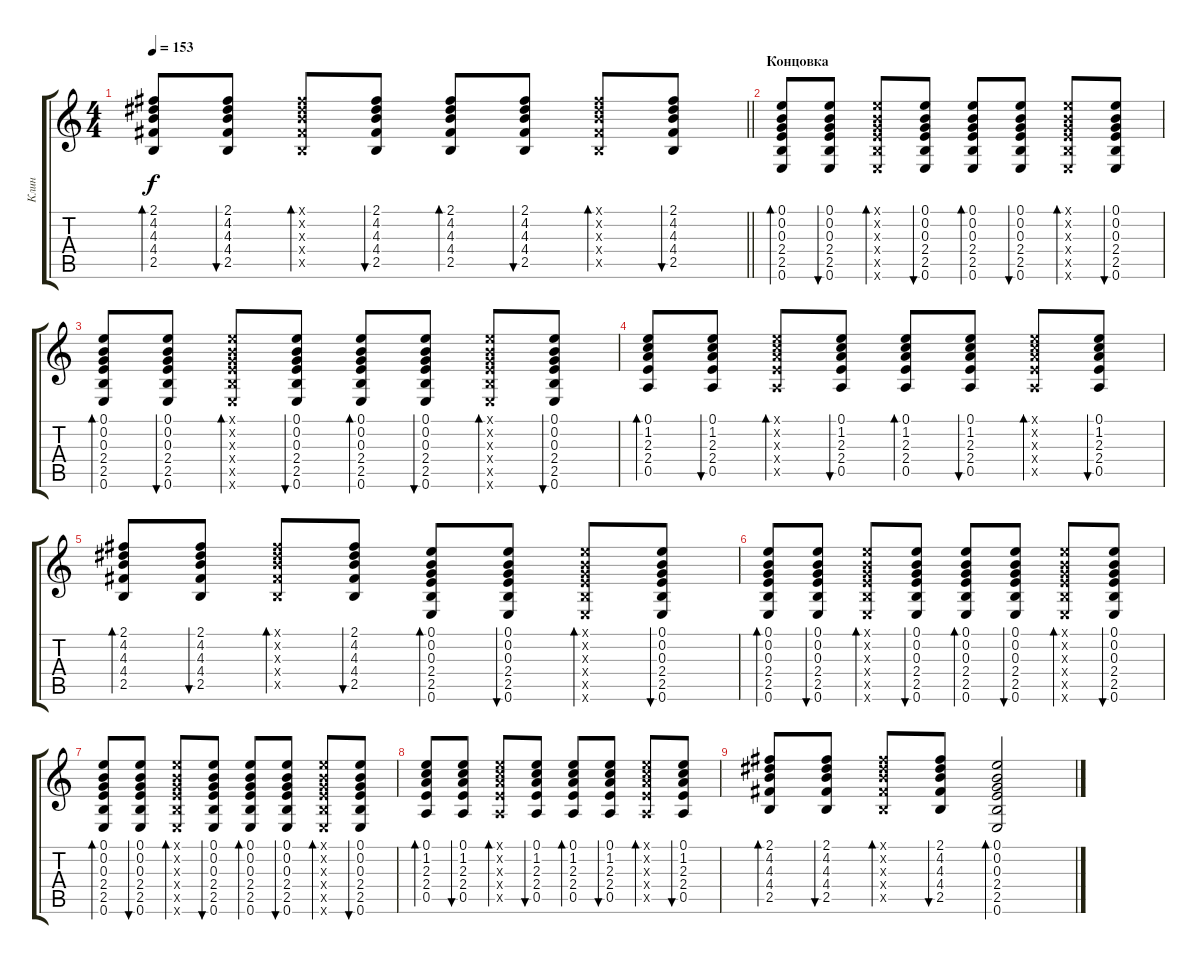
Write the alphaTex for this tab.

\track ("Клин" "Клин") {instrument electricguitarclean}
\staff {score tabs}
\tuning (E4 B3 G3 D3 A2 E2) {hide}
\ts (4 4)
\tempo 153
\clef g2
\barLineRight lightlight
\ks c
(2.1 4.2 4.3 4.4 2.5).8{bd 30 dy f} (2.1 4.2 4.3 4.4 2.5).8{bu 30} (2.1{x} 4.2{x} 4.3{x} 4.4{x} 2.5{x}).8{bd 30} (2.1 4.2 4.3 4.4 2.5).8{bu 30} (2.1 4.2 4.3 4.4 2.5).8{bd 30} (2.1 4.2 4.3 4.4 2.5).8{bu 30} (2.1{x} 4.2{x} 4.3{x} 4.4{x} 2.5{x}).8{bd 30} (2.1 4.2 4.3 4.4 2.5).8{bu 30} |
\section ("" "Концовка")
(0.1 0.2 0.3 2.4 2.5 0.6).8{bd 30} (0.1 0.2 0.3 2.4 2.5 0.6).8{bu 30} (0.1{x} 0.2{x} 0.3{x} 2.4{x} 2.5{x} 0.6{x}).8{bd 30} (0.1 0.2 0.3 2.4 2.5 0.6).8{bu 30} (0.1 0.2 0.3 2.4 2.5 0.6).8{bd 30} (0.1 0.2 0.3 2.4 2.5 0.6).8{bu 30} (0.1{x} 0.2{x} 0.3{x} 2.4{x} 2.5{x} 0.6{x}).8{bd 30} (0.1 0.2 0.3 2.4 2.5 0.6).8{bu 30} |
(0.1 0.2 0.3 2.4 2.5 0.6).8{bd 30} (0.1 0.2 0.3 2.4 2.5 0.6).8{bu 30} (0.1{x} 0.2{x} 0.3{x} 2.4{x} 2.5{x} 0.6{x}).8{bd 30} (0.1 0.2 0.3 2.4 2.5 0.6).8{bu 30} (0.1 0.2 0.3 2.4 2.5 0.6).8{bd 30} (0.1 0.2 0.3 2.4 2.5 0.6).8{bu 30} (0.1{x} 0.2{x} 0.3{x} 2.4{x} 2.5{x} 0.6{x}).8{bd 30} (0.1 0.2 0.3 2.4 2.5 0.6).8{bu 30} |
(0.1 1.2 2.3 2.4 0.5).8{bd 30} (0.1 1.2 2.3 2.4 0.5).8{bu 30} (0.1{x} 1.2{x} 2.3{x} 2.4{x} 0.5{x}).8{bd 30} (0.1 1.2 2.3 2.4 0.5).8{bu 30} (0.1 1.2 2.3 2.4 0.5).8{bd 30} (0.1 1.2 2.3 2.4 0.5).8{bu 30} (0.1{x} 1.2{x} 2.3{x} 2.4{x} 0.5{x}).8{bd 30} (0.1 1.2 2.3 2.4 0.5).8{bu 30} |
(2.1 4.2 4.3 4.4 2.5).8{bd 30} (2.1 4.2 4.3 4.4 2.5).8{bu 30} (2.1{x} 4.2{x} 4.3{x} 4.4{x} 2.5{x}).8{bd 30} (2.1 4.2 4.3 4.4 2.5).8{bu 30} (0.1 0.2 0.3 2.4 2.5 0.6).8{bd 30} (0.1 0.2 0.3 2.4 2.5 0.6).8{bu 30} (0.1{x} 0.2{x} 0.3{x} 2.4{x} 2.5{x} 0.6{x}).8{bd 30} (0.1 0.2 0.3 2.4 2.5 0.6).8{bu 30} |
(0.1 0.2 0.3 2.4 2.5 0.6).8{bd 30} (0.1 0.2 0.3 2.4 2.5 0.6).8{bu 30} (0.1{x} 0.2{x} 0.3{x} 2.4{x} 2.5{x} 0.6{x}).8{bd 30} (0.1 0.2 0.3 2.4 2.5 0.6).8{bu 30} (0.1 0.2 0.3 2.4 2.5 0.6).8{bd 30} (0.1 0.2 0.3 2.4 2.5 0.6).8{bu 30} (0.1{x} 0.2{x} 0.3{x} 2.4{x} 2.5{x} 0.6{x}).8{bd 30} (0.1 0.2 0.3 2.4 2.5 0.6).8{bu 30} |
(0.1 0.2 0.3 2.4 2.5 0.6).8{bd 30} (0.1 0.2 0.3 2.4 2.5 0.6).8{bu 30} (0.1{x} 0.2{x} 0.3{x} 2.4{x} 2.5{x} 0.6{x}).8{bd 30} (0.1 0.2 0.3 2.4 2.5 0.6).8{bu 30} (0.1 0.2 0.3 2.4 2.5 0.6).8{bd 30} (0.1 0.2 0.3 2.4 2.5 0.6).8{bu 30} (0.1{x} 0.2{x} 0.3{x} 2.4{x} 2.5{x} 0.6{x}).8{bd 30} (0.1 0.2 0.3 2.4 2.5 0.6).8{bu 30} |
(0.1 1.2 2.3 2.4 0.5).8{bd 30} (0.1 1.2 2.3 2.4 0.5).8{bu 30} (0.1{x} 1.2{x} 2.3{x} 2.4{x} 0.5{x}).8{bd 30} (0.1 1.2 2.3 2.4 0.5).8{bu 30} (0.1 1.2 2.3 2.4 0.5).8{bd 30} (0.1 1.2 2.3 2.4 0.5).8{bu 30} (0.1{x} 1.2{x} 2.3{x} 2.4{x} 0.5{x}).8{bd 30} (0.1 1.2 2.3 2.4 0.5).8{bu 30} |
(2.1 4.2 4.3 4.4 2.5).8{bd 30} (2.1 4.2 4.3 4.4 2.5).8{bu 30} (2.1{x} 4.2{x} 4.3{x} 4.4{x} 2.5{x}).8{bd 30} (2.1 4.2 4.3 4.4 2.5).8{bu 30} (0.1 0.2 0.3 2.4 2.5 0.6).2{bd 30}
